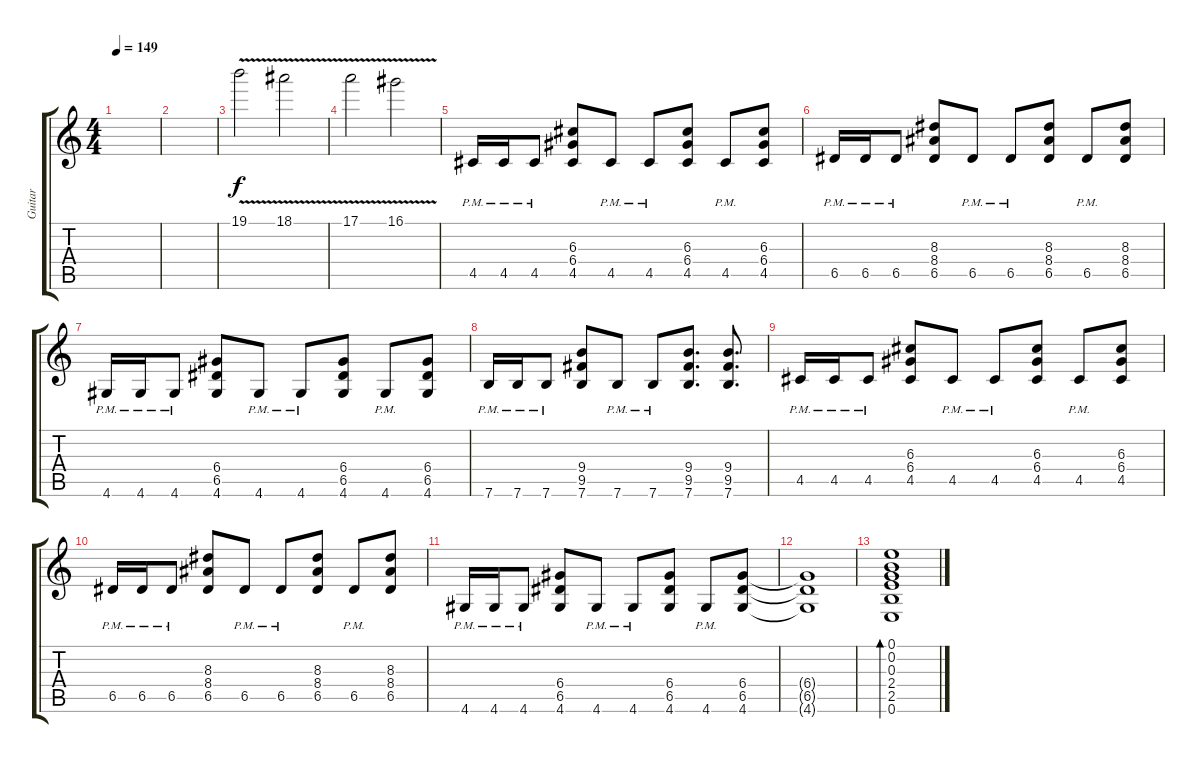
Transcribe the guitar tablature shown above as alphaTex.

\track ("Guitar" "Guitar") {instrument electricguitarclean}
\staff {score tabs}
\tuning (E4 B3 G3 D3 A2 E2) {hide}
\ts (4 4)
\tempo 149
\clef g2
\ks c
|
|
19.1{v}.2 18.1{v}.2 |
17.1{v}.2 16.1{v}.2 |
4.5{pm}.16{instrument overdrivenguitar} 4.5{pm}.16 4.5{pm}.8 (6.3 6.4 4.5).8 4.5{pm}.8 4.5{pm}.8 (6.3 6.4 4.5).8 4.5{pm}.8 (6.3 6.4 4.5).8 |
6.5{pm}.16 6.5{pm}.16 6.5{pm}.8 (8.3 8.4 6.5).8 6.5{pm}.8 6.5{pm}.8 (8.3 8.4 6.5).8 6.5{pm}.8 (8.3 8.4 6.5).8 |
4.6{pm}.16 4.6{pm}.16 4.6{pm}.8 (6.4 6.5 4.6).8 4.6{pm}.8 4.6{pm}.8 (6.4 6.5 4.6).8 4.6{pm}.8 (6.4 6.5 4.6).8 |
7.6{pm}.16 7.6{pm}.16 7.6{pm}.8 (9.4 9.5 7.6).8 7.6{pm}.8 7.6{pm}.8 (9.4 9.5 7.6).8{d} (9.4 9.5 7.6).8{d} |
4.5{pm}.16 4.5{pm}.16 4.5{pm}.8 (6.3 6.4 4.5).8 4.5{pm}.8 4.5{pm}.8 (6.3 6.4 4.5).8 4.5{pm}.8 (6.3 6.4 4.5).8 |
6.5{pm}.16 6.5{pm}.16 6.5{pm}.8 (8.3 8.4 6.5).8 6.5{pm}.8 6.5{pm}.8 (8.3 8.4 6.5).8 6.5{pm}.8 (8.3 8.4 6.5).8 |
4.6{pm}.16 4.6{pm}.16 4.6{pm}.8 (6.4 6.5 4.6).8 4.6{pm}.8 4.6{pm}.8 (6.4 6.5 4.6).8 4.6{pm}.8 (6.4 6.5 4.6).8 |
(6.4{t} 6.5{t} 4.6{t}).1 |
(0.1 0.2 0.3 2.4 2.5 0.6).1{bd 240 volume 16 instrument electricguitarclean}
